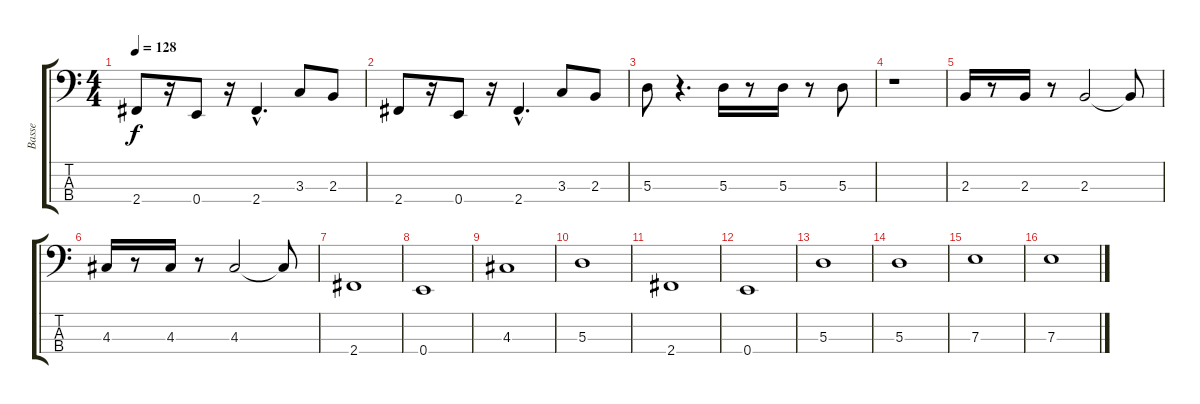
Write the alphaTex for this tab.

\track ("Basse" "Basse") {instrument electricbassfinger}
\staff {score tabs}
\tuning (G2 D2 A1 E1) {hide}
\ts (4 4)
\tempo 128
\clef f4
\ks c
2.4.8{dy f} r.16 0.4.8 r.16 2.4{hac}.4{d} 3.3.8 2.3.8 |
2.4.8 r.16 0.4.8 r.16 2.4{hac}.4{d} 3.3.8 2.3.8 |
5.3.8 r.4{d} 5.3.16 r.8 5.3.16 r.8 5.3.8 |
r.1 |
2.3.16 r.8 2.3.16 r.8 2.3.2 2.3{t}.8 |
4.3.16 r.8 4.3.16 r.8 4.3.2 4.3{t}.8 |
2.4.1 |
0.4.1 |
4.3.1 |
5.3.1 |
2.4.1 |
0.4.1 |
5.3.1 |
5.3.1 |
7.3.1 |
7.3.1
